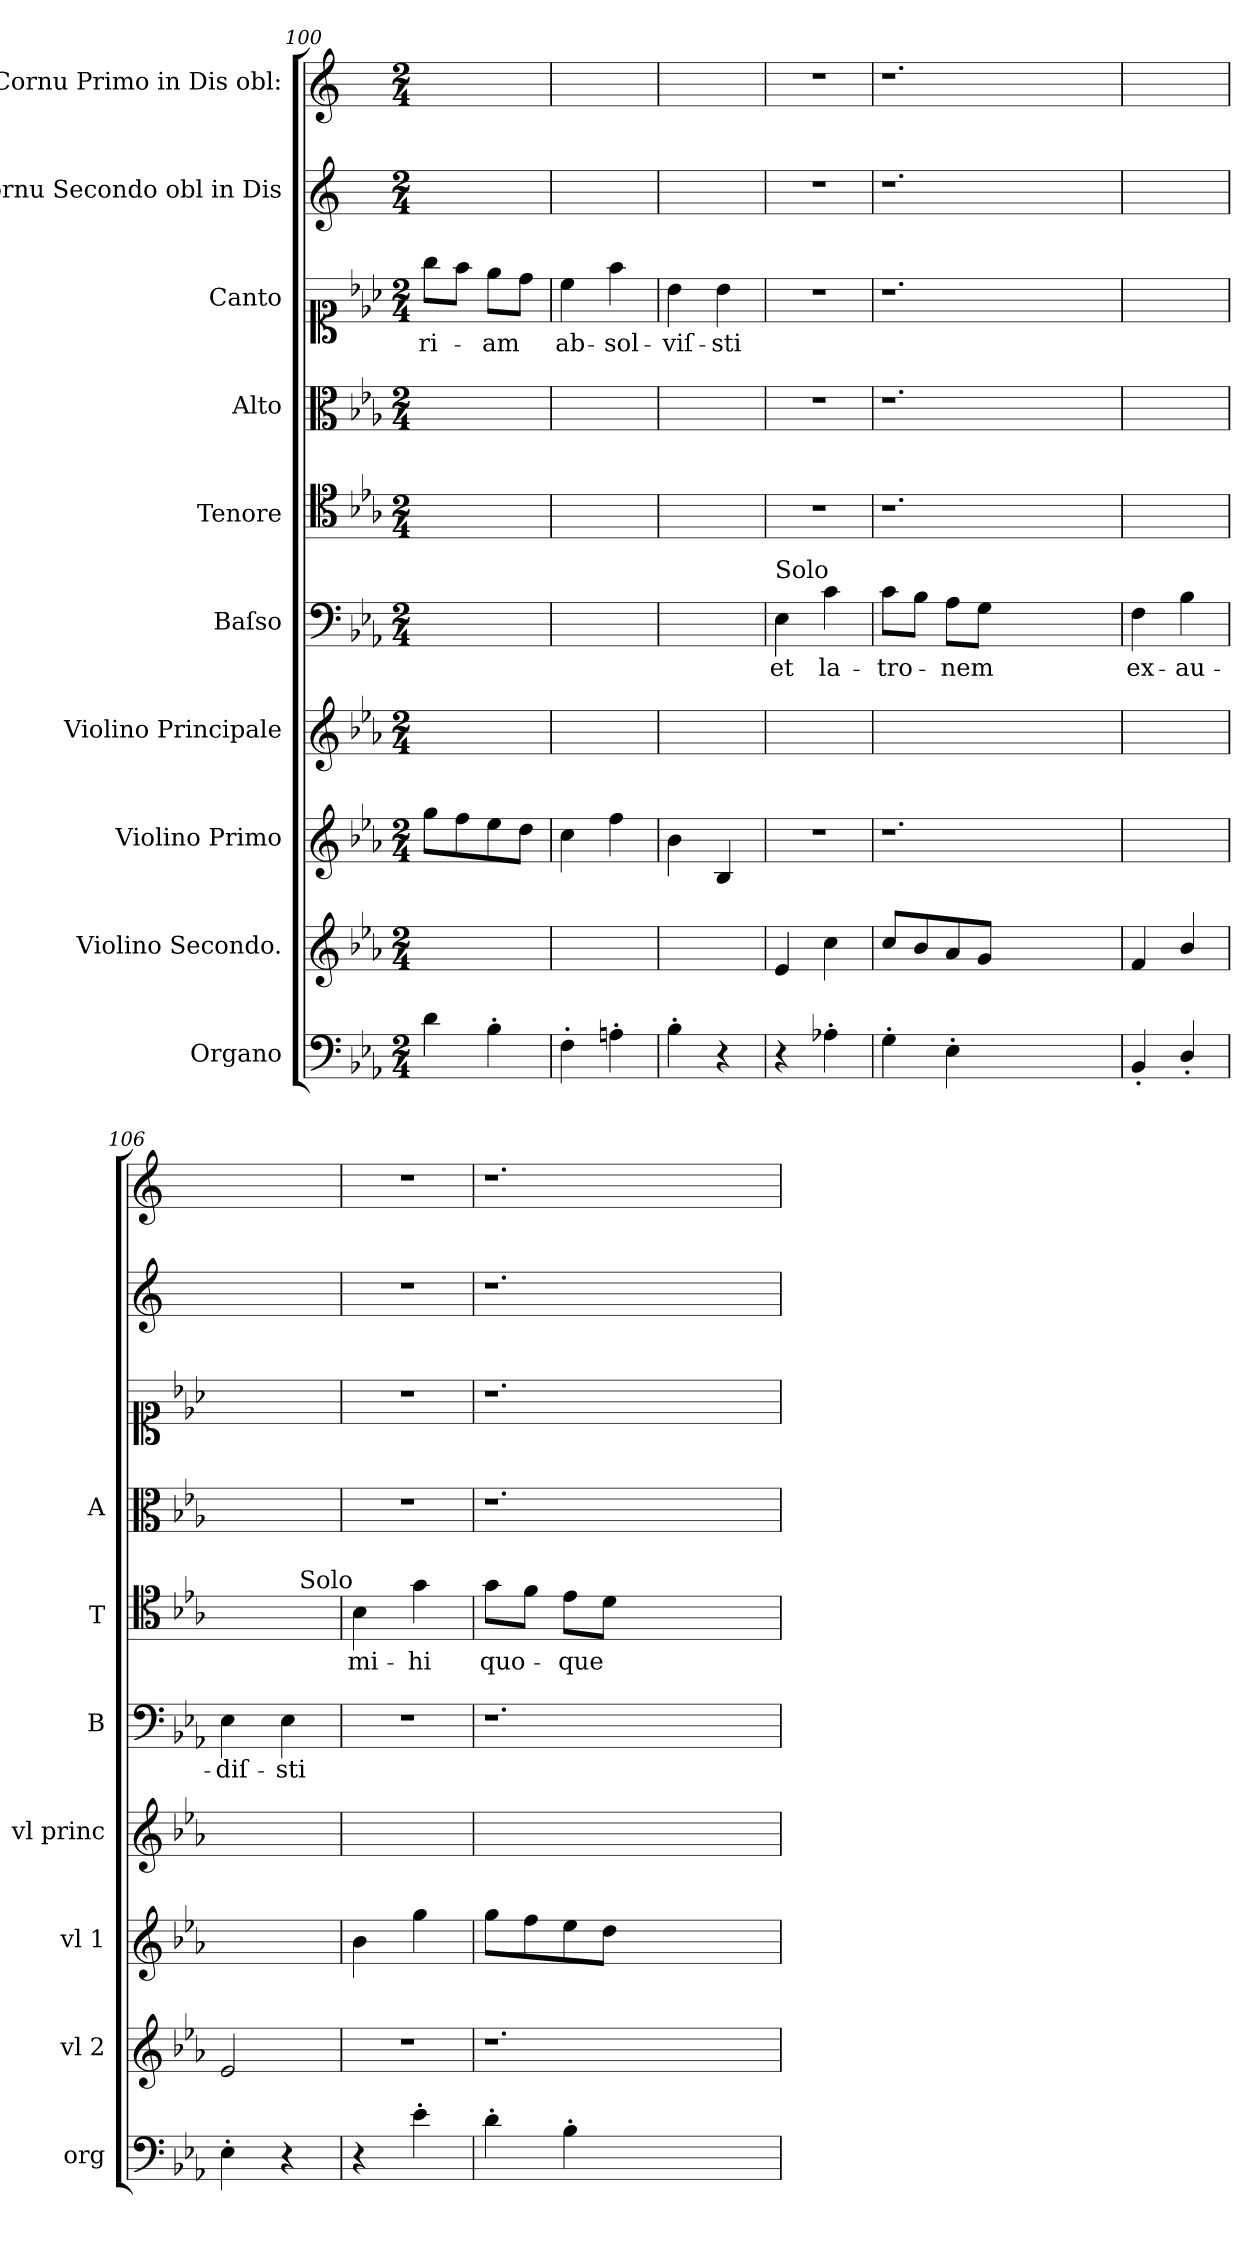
**kern	**kern	**dynam	**kern	**kern	**kern	**text	**kern	**text	**kern	**kern	**text	**kern	**kern
*part10	*part9	*part9	*part8	*part7	*part6	*part6	*part5	*part5	*part4	*part3	*part3	*part2	*part1
*staff10	*staff9	*staff9	*staff8	*staff7	*staff6	*staff6	*staff5	*staff5	*staff4	*staff3	*staff3	*staff2	*staff1
*I"Organo	*I"Violino Secondo.	*	*I"Violino Primo	*I"Violino Principale	*I"Baſso	*	*I"Tenore	*	*I"Alto	*I"Canto	*	*I"Cornu Secondo obl in Dis	*I"Cornu Primo in Dis obl:
*I'org	*I'vl 2	*	*I'vl 1	*I'vl princ	*I'B	*	*I'T	*	*I'A	*	*	*	*
*clefF4	*clefG2	*	*clefG2	*clefG2	*clefF4	*	*clefC4	*	*clefC3	*clefC1	*	*clefG2	*clefG2
*	*	*	*	*	*	*	*	*	*	*	*	*ITrd5c9	*ITrd5c9
*k[b-e-a-]	*k[b-e-a-]	*	*k[b-e-a-]	*k[b-e-a-]	*k[b-e-a-]	*	*k[b-e-a-]	*	*k[b-e-a-]	*k[b-e-a-]	*	*k[b-e-a-]	*k[b-e-a-]
*E-:	*E-:	*	*E-:	*E-:	*E-:	*	*E-:	*	*E-:	*E-:	*	*E-:	*E-:
*M2/4	*M2/4	*	*M2/4	*M2/4	*M2/4	*	*M2/4	*	*M2/4	*M2/4	*	*M2/4	*M2/4
=100	=100	=100	=100	=100	=100	=100	=100	=100	=100	=100	=100	=100	=100
4d\	2ryy	.	8gg\L	2ryy	2ryy	.	2ryy	.	2ryy	8gg\L	-ri-	2ryy	2ryy
.	.	.	8ff\	.	.	.	.	.	.	8ff\J	.	.	.
4B-'\	.	.	8ee-\	.	.	.	.	.	.	8ee-\L	-am	.	.
.	.	.	8dd\J	.	.	.	.	.	.	8dd\J	.	.	.
=101	=101	=101	=101	=101	=101	=101	=101	=101	=101	=101	=101	=101	=101
4F'\	2ryy	.	4cc\	2ryy	2ryy	.	2ryy	.	2ryy	4cc\	ab-	2ryy	2ryy
4An'\	.	.	4ff\	.	.	.	.	.	.	4ff\	-sol-	.	.
=102	=102	=102	=102	=102	=102	=102	=102	=102	=102	=102	=102	=102	=102
4B-'\	2ryy	.	4b-\	2ryy	2ryy	.	2ryy	.	2ryy	4b-\	-viſ-	2ryy	2ryy
4r	.	.	4B-/	.	.	.	.	.	.	4b-\	-sti	.	.
=103	=103	=103	=103	=103	=103	=103	=103	=103	=103	=103	=103	=103	=103
!	!	!	!	!	!LO:TX:a:t=Solo	!	!	!	!	!	!	!	!
!	!	!LO:DY:b:rj	!	!	!	!	!	!	!	!	!	!	!
4r	4e-/	pia&colon;	2r	2ryy	4E-\	et	2r	.	2r	2r	.	2r	2r
4A-X'\	4cc\	.	.	.	4c\	la-	.	.	.	.	.	.	.
=104	=104	=104	=104	=104	=104	=104	=104	=104	=104	=104	=104	=104	=104
4G'\	8cc/L	.	1.r	2ryy	8c\L	-tro-	1.r	.	1.r	1.r	.	1.r	1.r
.	8b-/	.	.	.	8B-\J	.	.	.	.	.	.	.	.
4E-'\	8a-/	.	.	.	8A-\L	-nem	.	.	.	.	.	.	.
.	8g/J	.	.	.	8G\J	.	.	.	.	.	.	.	.
1ryy	1ryy	.	.	1ryy	1ryy	.	.	.	.	.	.	.	.
=105	=105	=105	=105	=105	=105	=105	=105	=105	=105	=105	=105	=105	=105
4BB-'>/	4f/	.	2ryy	2ryy	4F\	ex-	2ryy	.	2ryy	2ryy	.	2ryy	2ryy
4D'>/	4b-/	.	.	.	4B-\	-au-	.	.	.	.	.	.	.
=106	=106	=106	=106	=106	=106	=106	=106	=106	=106	=106	=106	=106	=106
4E-'\	2e-/	.	2ryy	2ryy	4E-\	-diſ-	2ryy	.	2ryy	2ryy	.	2ryy	2ryy
4r	.	.	.	.	4E-\	-sti	.	.	.	.	.	.	.
=107	=107	=107	=107	=107	=107	=107	=107	=107	=107	=107	=107	=107	=107
!	!	!	!	!	!	!	!LO:TX:a:rj:t=Solo	!	!	!	!	!	!
4r	2r	.	4b-\	2ryy	2r	.	4B-\	mi-	2r	2r	.	2r	2r
4e-'\	.	.	4gg\	.	.	.	4g\	-hi	.	.	.	.	.
=108	=108	=108	=108	=108	=108	=108	=108	=108	=108	=108	=108	=108	=108
4d'\	1.r	.	8gg\L	2ryy	1.r	.	8g\L	quo-	1.r	1.r	.	1.r	1.r
.	.	.	8ff\	.	.	.	8f\J	.	.	.	.	.	.
4B-'\	.	.	8ee-\	.	.	.	8e-\L	-que	.	.	.	.	.
.	.	.	8dd\J	.	.	.	8d\J	.	.	.	.	.	.
1ryy	.	.	1ryy	1ryy	.	.	1ryy	.	.	.	.	.	.
=	=	=	=	=	=	=	=	=	=	=	=	=	=
*-	*-	*-	*-	*-	*-	*-	*-	*-	*-	*-	*-	*-	*-
